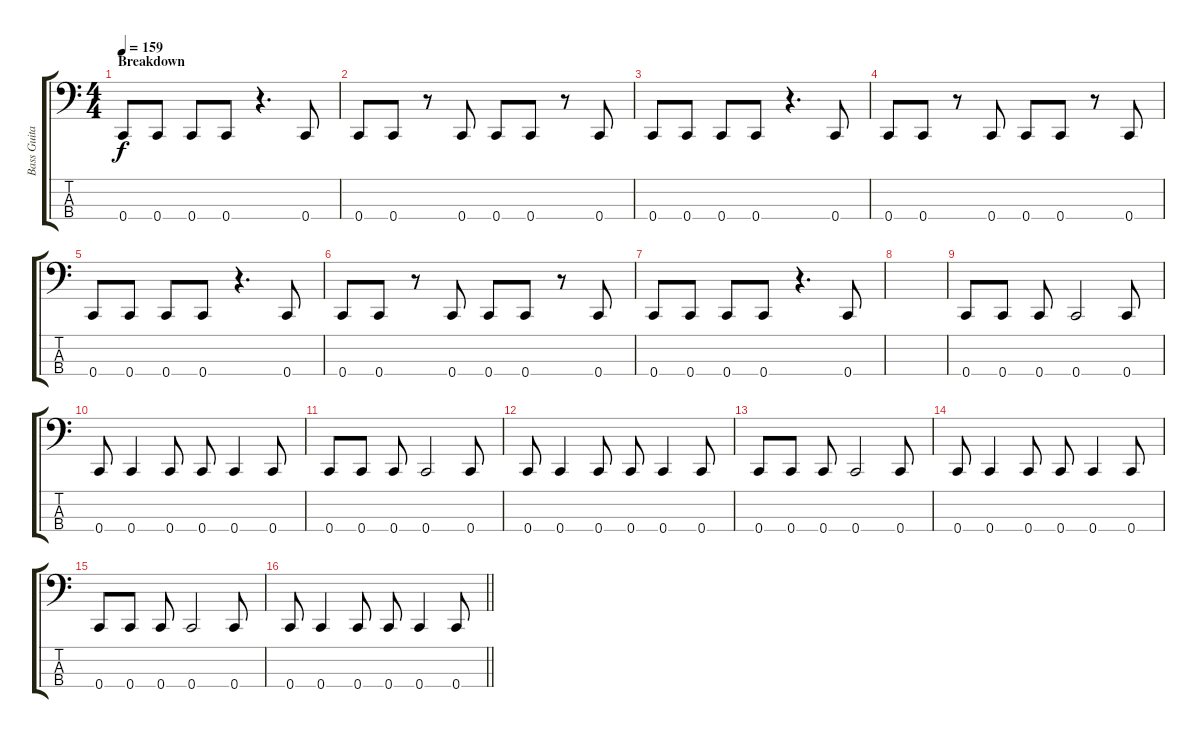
\track ("Bass Guitar (Marc McKnight)" "Bass Guita") {instrument electricbasspick}
\staff {score tabs}
\tuning (F2 C2 G1 C1) {hide}
\ts (4 4)
\section ("" "Breakdown")
\tempo 159
\clef f4
\ks c
0.4.8{dy f} 0.4.8 0.4.8 0.4.8 r.4{d} 0.4.8 |
0.4.8 0.4.8 r.8 0.4.8 0.4.8 0.4.8 r.8 0.4.8 |
0.4.8 0.4.8 0.4.8 0.4.8 r.4{d} 0.4.8 |
0.4.8 0.4.8 r.8 0.4.8 0.4.8 0.4.8 r.8 0.4.8 |
0.4.8 0.4.8 0.4.8 0.4.8 r.4{d} 0.4.8 |
0.4.8 0.4.8 r.8 0.4.8 0.4.8 0.4.8 r.8 0.4.8 |
0.4.8 0.4.8 0.4.8 0.4.8 r.4{d} 0.4.8 |
|
0.4.8 0.4.8 0.4.8 0.4.2 0.4.8 |
0.4.8 0.4.4 0.4.8 0.4.8 0.4.4 0.4.8 |
0.4.8 0.4.8 0.4.8 0.4.2 0.4.8 |
0.4.8 0.4.4 0.4.8 0.4.8 0.4.4 0.4.8 |
0.4.8 0.4.8 0.4.8 0.4.2 0.4.8 |
0.4.8 0.4.4 0.4.8 0.4.8 0.4.4 0.4.8 |
0.4.8 0.4.8 0.4.8 0.4.2 0.4.8 |
\barLineRight lightlight
0.4.8 0.4.4 0.4.8 0.4.8 0.4.4 0.4.8
